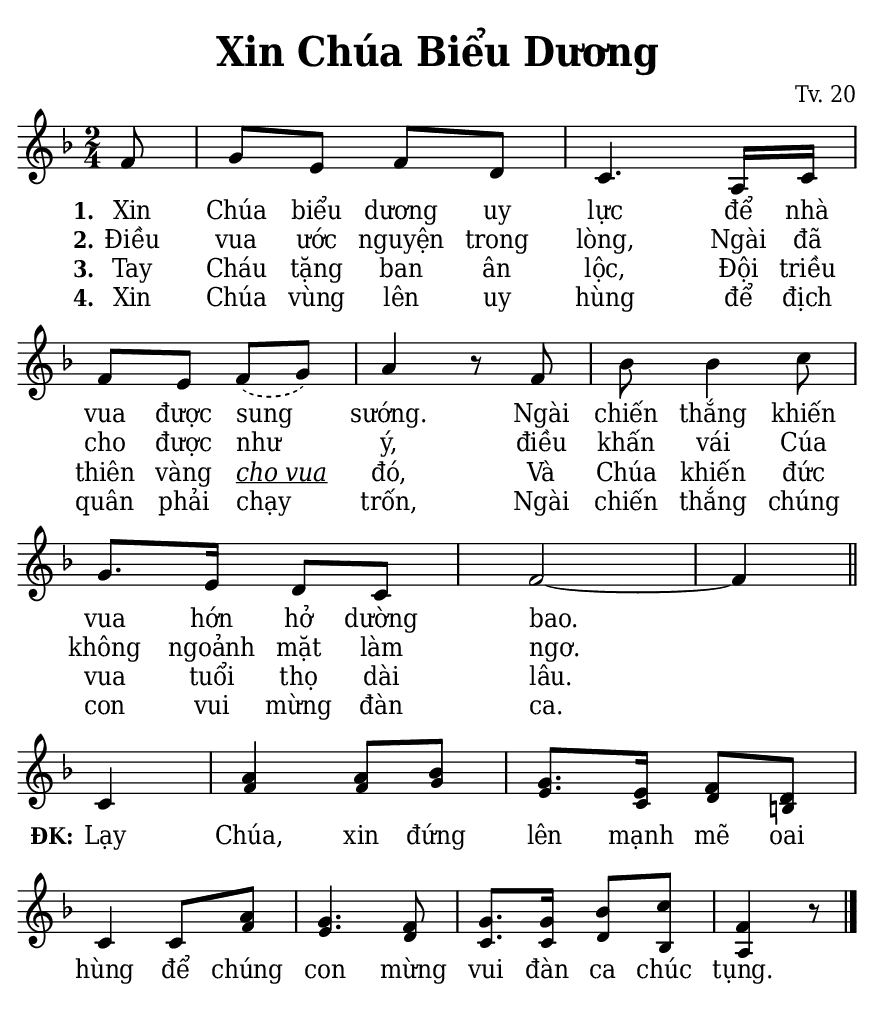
% Cài đặt chung\
\version "2.22.1"
\include "english.ly"

\header {
  title = \markup { \fontsize #1 "Xin Chúa Biểu Dương" }
  composer = "Tv. 20"
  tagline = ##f
}

% Nhạc phiên khúc
nhacPhienKhucSop = \relative c' {
  \partial 8 f8 |
  g e f d |
  c4. a16 c |
  f8 e \slurDashed f (g) |
  a4 r8 f |
  bf bf4 c8 |
  g8. e16 d8 c |
  f2 ~ |
  f4 \bar "||" \break
  
  c4 |
  a'4 a8 bf |
  g8. e16 f8 d |
  c4 c8 a' |
  g4. f8 |
  g8. g16 bf8 c |
  f,4 r8 \bar "|."
}

nhacPhienKhucAlto = \relative c' {
  r8 |
  R2*7
  r4
  c |
  f f8 g |
  e8. c16 d8 b! |
  c4 c8 f |
  e4. d8 |
  c8. c16 d8 bf |
  a4 r8
}

% Lời phiên khúc
loiPhienKhucSop = \lyrics {
  <<
    {
      \set stanza = "1."
      Xin Chúa biểu dương uy lực
      để nhà vua được sung sướng.
      Ngài chiến thắng khiến vua hớn hở dường bao.
    }
    \new Lyrics {
	    \set associatedVoice = "beSop"
	    \set stanza = "2."
	    Điều vua ước nguyện trong lòng,
	    Ngài đã cho được như ý,
	    điều khấn vái Cúa không ngoảnh mặt làm ngơ.
    }
    \new Lyrics {
	    \set associatedVoice = "beSop"
	    \set stanza = "3."
	    Tay Cháu tặng ban ân lộc,
	    Đội triều thiên vàng
	    \markup { \italic \underline "cho vua" }
	    đó,
	    Và Chúa khiến đức vua tuổi thọ dài lâu.
    }
    \new Lyrics {
	    \set associatedVoice = "beSop"
	    \set stanza = "4."
	    Xin Chúa vùng lên uy hùng
	    để địch quân phải chạy trốn,
	    Ngài chiến thắng chúng con vui mừng đàn ca.
    }
  >>
  \set stanza = "ĐK:"
  Lạy Chúa, xin đứng lên mạnh mẽ oai hùng
  để chúng con mừng vui đàn ca chúc tụng.
}

% Dàn trang
\paper {
  #(set-paper-size "a5")
  top-margin = 3\mm
  bottom-margin = 3\mm
  left-margin = 3\mm
  right-margin = 3\mm
  indent = #0
  #(define fonts
	 (make-pango-font-tree "Deja Vu Serif Condensed"
	 		       "Deja Vu Serif Condensed"
			       "Deja Vu Serif Condensed"
			       (/ 20 20)))
  print-page-number = ##f
  system-system-spacing = #'((basic-distance . 0.1) (padding . 2.5))
}

TongNhip = {
  \key f \major \time 2/4
  \set Timing.beamExceptions = #'()
  \set Timing.baseMoment = #(ly:make-moment 1/4)
}

% Đổi kích thước nốt cho bè phụ
notBePhu =
#(define-music-function (font-size music) (number? ly:music?)
   (for-some-music
     (lambda (m)
       (if (music-is-of-type? m 'rhythmic-event)
           (begin
             (set! (ly:music-property m 'tweaks)
                   (cons `(font-size . ,font-size)
                         (ly:music-property m 'tweaks)))
             #t)
           #f))
     music)
   music)

\score {
  \new ChoirStaff <<
    \new Staff \with {
        \consists "Merge_rests_engraver"
        printPartCombineTexts = ##f
      }
      <<
      \new Voice \TongNhip \partCombine 
        \nhacPhienKhucSop
        \notBePhu -1 { \nhacPhienKhucAlto }
      \new NullVoice = beSop \nhacPhienKhucSop
      \new Lyrics \lyricsto beSop \loiPhienKhucSop
      >>
  >>
  \layout {
    \override Lyrics.LyricSpace.minimum-distance = #2
    \override Score.BarNumber.break-visibility = ##(#f #f #f)
    \override Score.SpacingSpanner.uniform-stretching = ##t
  } 
}
